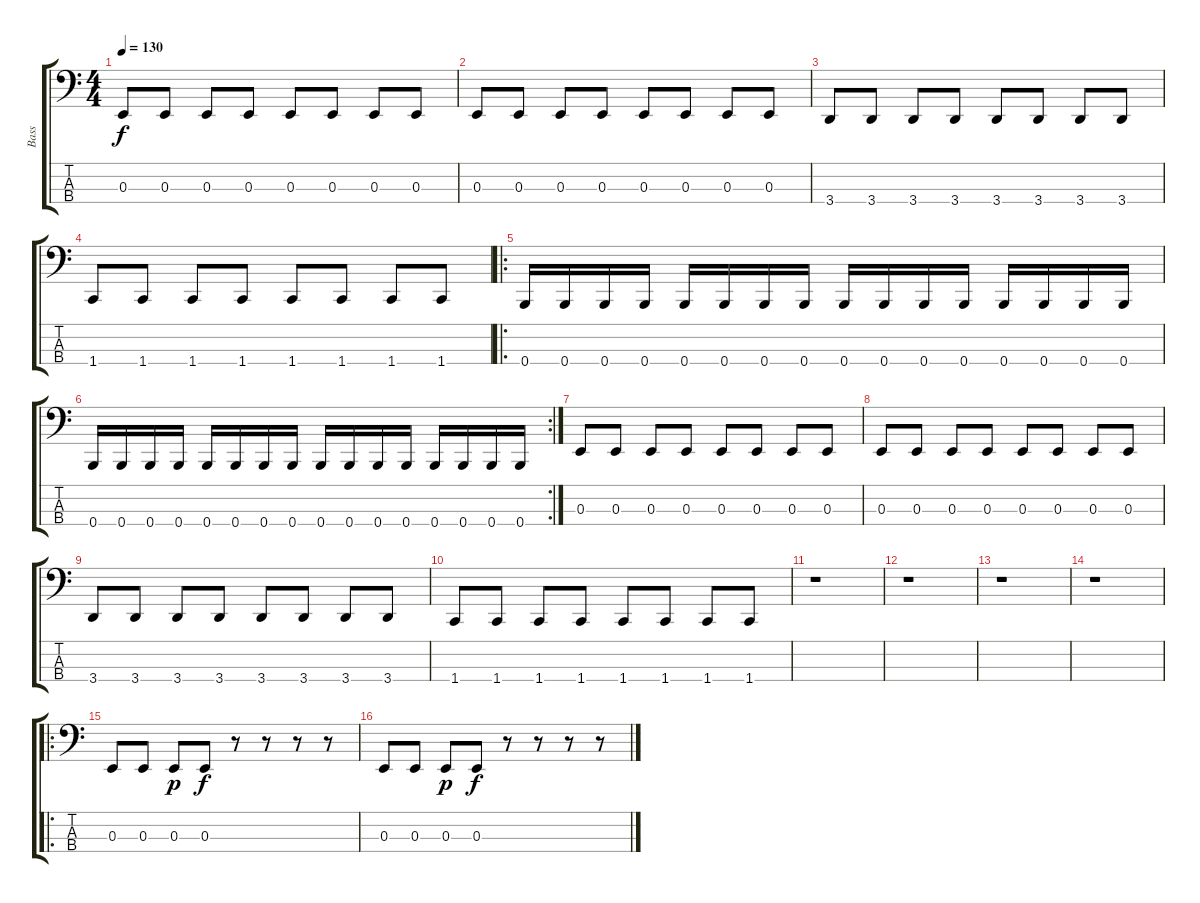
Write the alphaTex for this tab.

\track ("Bass" "Bass") {instrument electricbassfinger}
\staff {score tabs}
\tuning (D2 A1 E1 B0) {hide}
\ts (4 4)
\tempo 130
\clef f4
\ks c
0.3.8{dy f} 0.3.8 0.3.8 0.3.8 0.3.8 0.3.8 0.3.8 0.3.8 |
0.3.8 0.3.8 0.3.8 0.3.8 0.3.8 0.3.8 0.3.8 0.3.8 |
3.4.8 3.4.8 3.4.8 3.4.8 3.4.8 3.4.8 3.4.8 3.4.8 |
1.4.8 1.4.8 1.4.8 1.4.8 1.4.8 1.4.8 1.4.8 1.4.8 |
\ro
0.4.16 0.4.16 0.4.16 0.4.16 0.4.16 0.4.16 0.4.16 0.4.16 0.4.16 0.4.16 0.4.16 0.4.16 0.4.16 0.4.16 0.4.16 0.4.16 |
\rc 2
0.4.16 0.4.16 0.4.16 0.4.16 0.4.16 0.4.16 0.4.16 0.4.16 0.4.16 0.4.16 0.4.16 0.4.16 0.4.16 0.4.16 0.4.16 0.4.16 |
0.3.8 0.3.8 0.3.8 0.3.8 0.3.8 0.3.8 0.3.8 0.3.8 |
0.3.8 0.3.8 0.3.8 0.3.8 0.3.8 0.3.8 0.3.8 0.3.8 |
3.4.8 3.4.8 3.4.8 3.4.8 3.4.8 3.4.8 3.4.8 3.4.8 |
1.4.8 1.4.8 1.4.8 1.4.8 1.4.8 1.4.8 1.4.8 1.4.8 |
r.1 |
r.1 |
r.1 |
r.1 |
\ro
0.3.8 0.3.8 0.3.8{dy p} 0.3.8{dy f} r.8 r.8 r.8 r.8 |
0.3.8 0.3.8 0.3.8{dy p} 0.3.8{dy f} r.8 r.8 r.8 r.8
